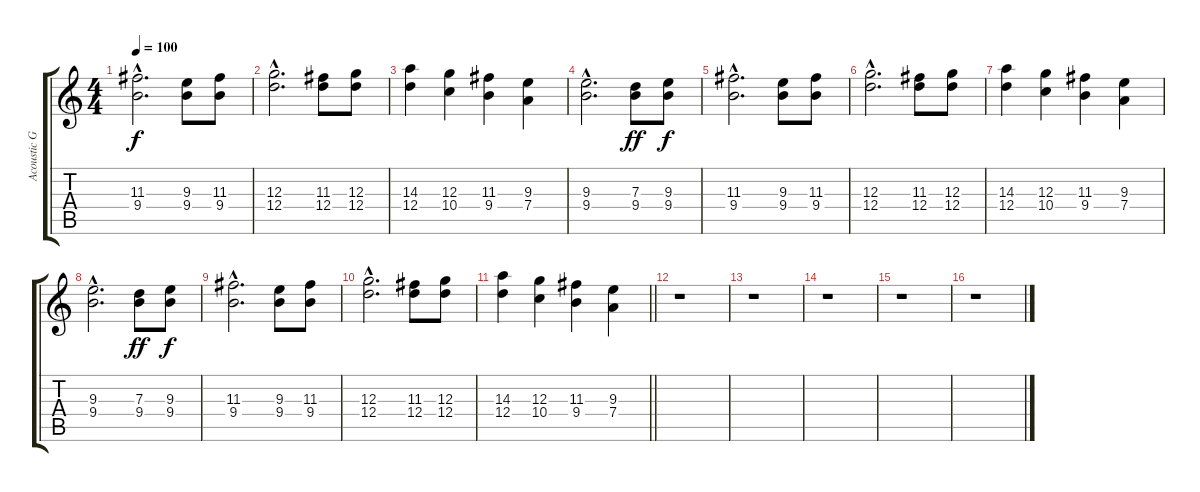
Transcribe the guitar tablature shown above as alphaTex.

\track ("Acoustic Guit. 2" "Acoustic G") {instrument acousticguitarsteel}
\staff {score tabs}
\tuning (E4 B3 G3 D3 A2 E2) {hide}
\ts (4 4)
\tempo 100
\clef g2
\ks c
(11.3{hac} 9.4{hac}).2{d dy f} (9.3 9.4).8 (11.3 9.4).8 |
(12.3{hac} 12.4{hac}).2{d} (11.3 12.4).8 (12.3 12.4).8 |
(14.3 12.4).4 (12.3 10.4).4 (11.3 9.4).4 (9.3 7.4).4 |
(9.3{hac} 9.4{hac}).2{d} (7.3 9.4).8{dy ff} (9.3 9.4).8{dy f} |
(11.3{hac} 9.4{hac}).2{d} (9.3 9.4).8 (11.3 9.4).8 |
(12.3{hac} 12.4{hac}).2{d} (11.3 12.4).8 (12.3 12.4).8 |
(14.3 12.4).4 (12.3 10.4).4 (11.3 9.4).4 (9.3 7.4).4 |
(9.3{hac} 9.4{hac}).2{d} (7.3 9.4).8{dy ff} (9.3 9.4).8{dy f} |
(11.3{hac} 9.4{hac}).2{d} (9.3 9.4).8 (11.3 9.4).8 |
(12.3{hac} 12.4{hac}).2{d} (11.3 12.4).8 (12.3 12.4).8 |
\barLineRight lightlight
(14.3 12.4).4 (12.3 10.4).4 (11.3 9.4).4 (9.3 7.4).4 |
r.1 |
r.1 |
r.1 |
r.1 |
r.1
